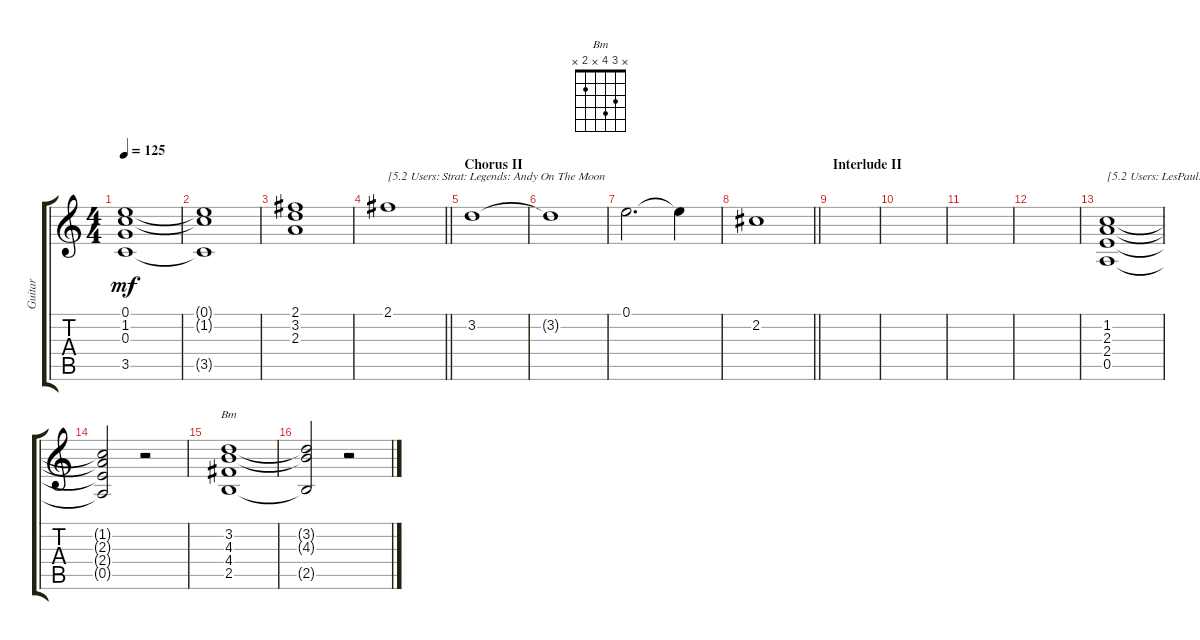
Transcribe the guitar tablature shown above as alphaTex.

\track ("Guitar" "Guitar") {instrument electricguitarclean}
\staff {score tabs}
\tuning (E4 B3 G3 D3 A2 E2) {hide}
\chord ("Bm" x 3 4 x 2 x)
\ts (4 4)
\tempo 125
\clef g2
\ks c
(0.1 1.2 0.3 3.5).1{dy mf} |
(0.1{t} 1.2{t} 3.5{t}).1 |
(2.1 3.2 2.3).1 |
\barLineRight lightlight
2.1.1{txt "[5.2 Users: Strat: Legends: Andy On The Moon" volume 10 instrument overdrivenguitar} |
\section ("" "Chorus II")
3.2.1 |
3.2{t}.1 |
0.1.2{d} 0.1{t}.4 |
\barLineRight lightlight
2.2.1 |
\section ("" "Interlude II")
|
|
|
|
(1.2 2.3 2.4 0.5).1{txt "[5.2 Users: LesPaul: Amp: American Clean - Chorus]" volume 13 instrument electricguitarclean} |
(1.2{t} 2.3{t} 2.4{t} 0.5{t}).2 r.2 |
(3.2 4.3 4.4 2.5).1{ch "Bm"} |
(3.2{t} 4.3{t} 2.5{t}).2 r.2
